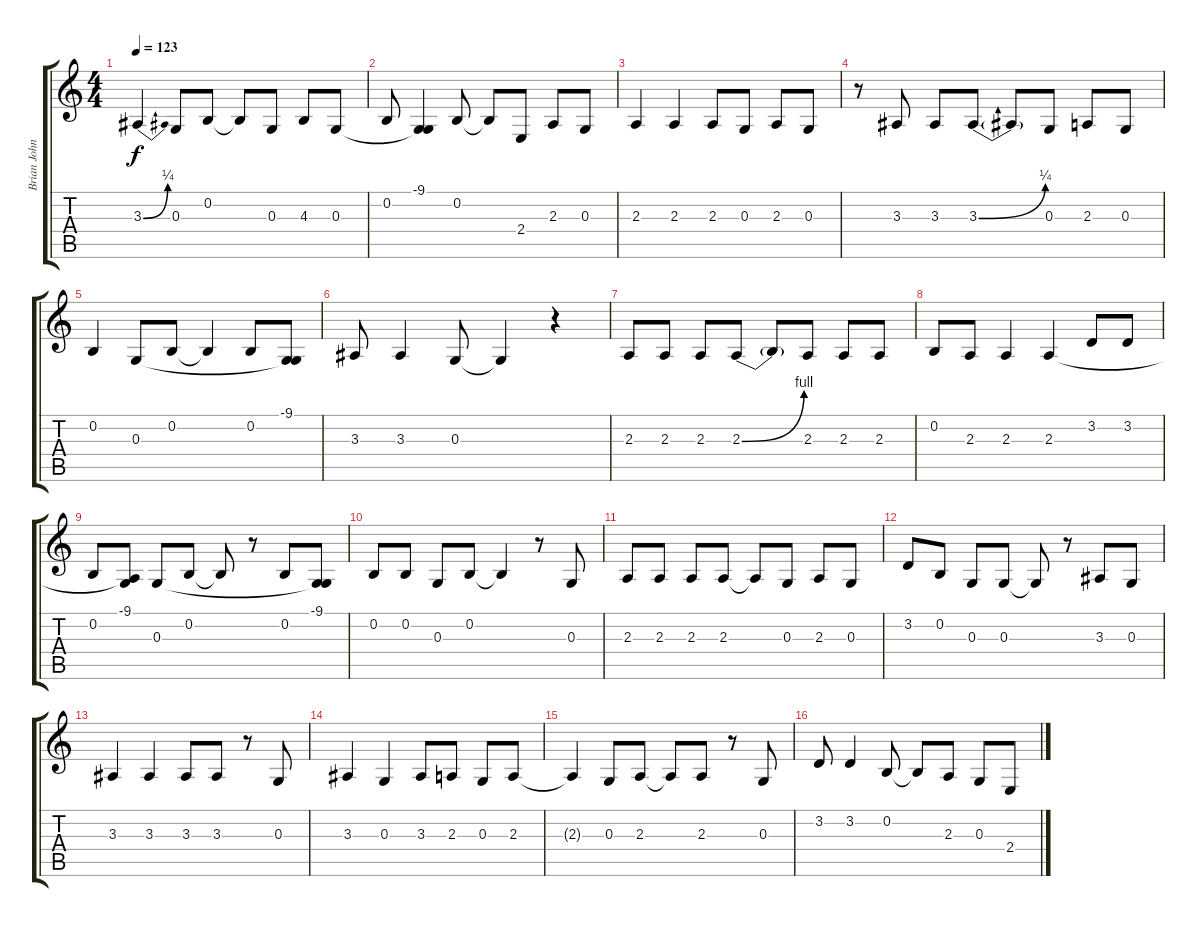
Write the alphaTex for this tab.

\track ("Brian Johnson (Vocals)" "Brian John") {instrument violin}
\staff {score tabs}
\tuning (E4 B3 G3 D3 A2 E2) {hide}
\ts (4 4)
\tempo 123
\clef g2
\ks c
3.3{be (bend 0 0 60 1)}.4{dy f} 0.3.8 0.2.8 0.2{t}.8 0.3.8 4.3.8 0.3.8 |
0.2.8 (-9.1 0.3{t}).4 0.2.8 0.2{t}.8 2.4.8 2.3.8 0.3.8 |
2.3.4 2.3.4 2.3.8 0.3.8 2.3.8 0.3.8 |
r.8 3.3.8 3.3.8 3.3{be (bend 0 0 60 1)}.8 3.3{t}.8 0.3.8 2.3.8 0.3.8 |
0.2.4 0.3.8 0.2.8 0.2{t}.4 0.2.8 (-9.1 0.3{t}).8 |
3.3.8 3.3.4 0.3.8 0.3{t}.4 r.4 |
2.3.8 2.3.8 2.3.8 2.3{be (bend 0 0 60 4)}.8 2.3{t}.8 2.3.8 2.3.8 2.3.8 |
0.2.8 2.3.8 2.3.4 2.3.4 3.2.8 3.2.8 |
0.2.8 (-9.1 2.3{t}).8 0.3.8 0.2.8 0.2{t}.8 r.8 0.2.8 (-9.1 0.3{t}).8 |
0.2.8 0.2.8 0.3.8 0.2.8 0.2{t}.4 r.8 0.3.8 |
2.3.8 2.3.8 2.3.8 2.3.8 2.3{t}.8 0.3.8 2.3.8 0.3.8 |
3.2.8 0.2.8 0.3.8 0.3.8 0.3{t}.8 r.8 3.3.8 0.3.8 |
3.3.4 3.3.4 3.3.8 3.3.8 r.8 0.3.8 |
3.3.4 0.3.4 3.3.8 2.3.8 0.3.8 2.3.8 |
2.3{t}.4 0.3.8 2.3.8 2.3{t}.8 2.3.8 r.8 0.3.8 |
3.2.8 3.2.4 0.2.8 0.2{t}.8 2.3.8 0.3.8 2.4.8
